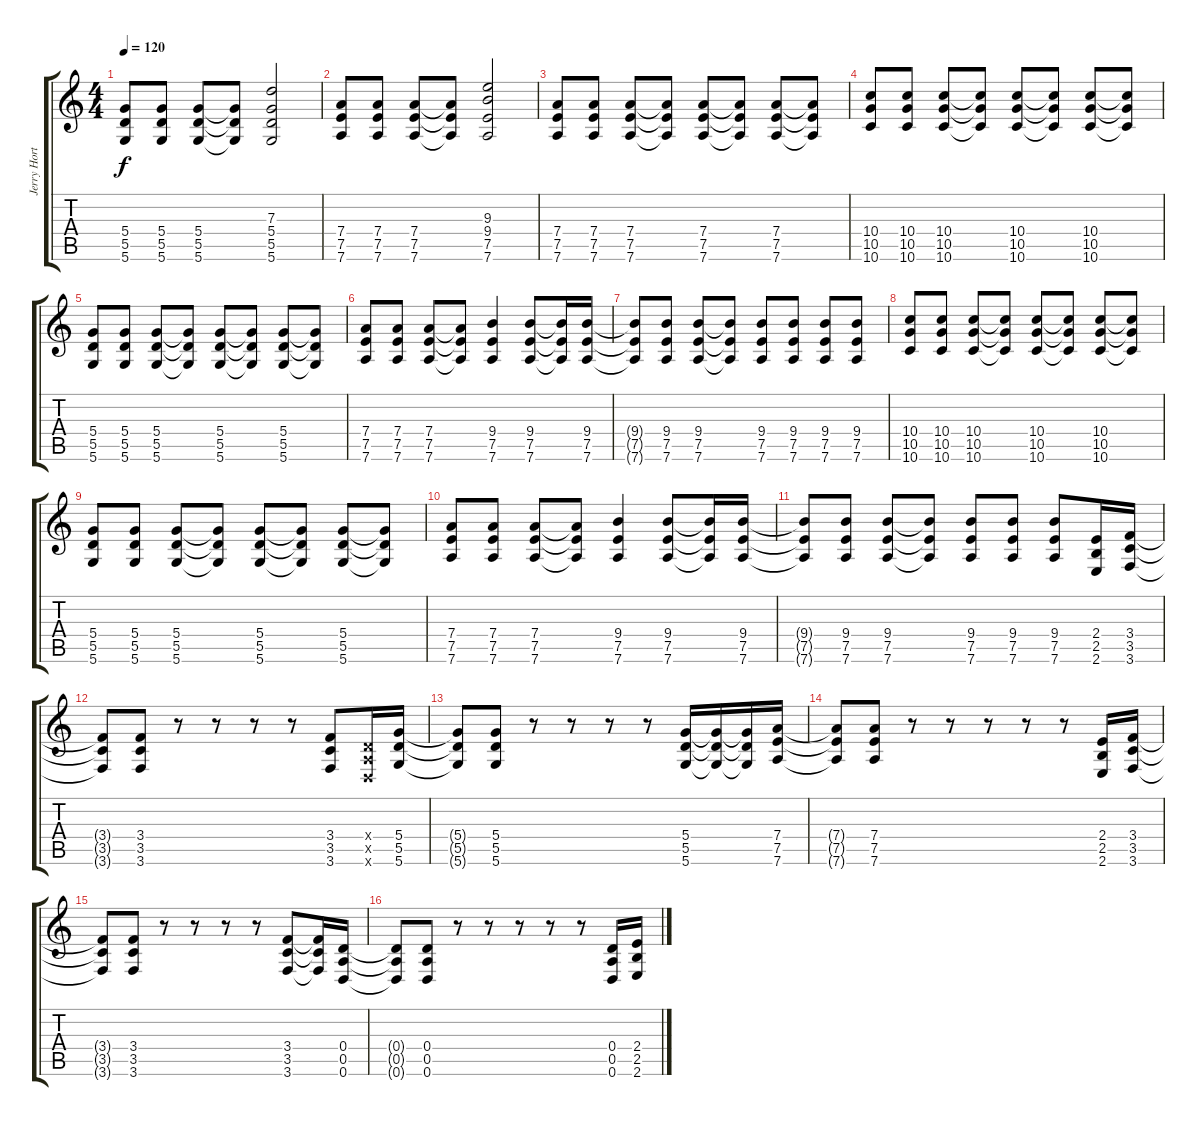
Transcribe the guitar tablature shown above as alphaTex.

\track ("Jerry Horton (Guitar)" "Jerry Hort") {instrument distortionguitar}
\staff {score tabs}
\tuning (E4 B3 G3 D3 A2 D2) {hide}
\ts (4 4)
\tempo 120
\clef g2
\ks c
(5.4 5.5 5.6).8{dy f} (5.4 5.5 5.6).8 (5.4 5.5 5.6).8 (5.4{t} 5.5{t} 5.6{t}).8 (7.3 5.4 5.5 5.6).2 |
(7.4 7.5 7.6).8 (7.4 7.5 7.6).8 (7.4 7.5 7.6).8 (7.4{t} 7.5{t} 7.6{t}).8 (9.3 9.4 7.5 7.6).2 |
(7.4 7.5 7.6).8 (7.4 7.5 7.6).8 (7.4 7.5 7.6).8 (7.4{t} 7.5{t} 7.6{t}).8 (7.4 7.5 7.6).8 (7.4{t} 7.5{t} 7.6{t}).8 (7.4 7.5 7.6).8 (7.4{t} 7.5{t} 7.6{t}).8 |
(10.4 10.5 10.6).8 (10.4 10.5 10.6).8 (10.4 10.5 10.6).8 (10.4{t} 10.5{t} 10.6{t}).8 (10.4 10.5 10.6).8 (10.4{t} 10.5{t} 10.6{t}).8 (10.4 10.5 10.6).8 (10.4{t} 10.5{t} 10.6{t}).8 |
(5.4 5.5 5.6).8 (5.4 5.5 5.6).8 (5.4 5.5 5.6).8 (5.4{t} 5.5{t} 5.6{t}).8 (5.4 5.5 5.6).8 (5.4{t} 5.5{t} 5.6{t}).8 (5.4 5.5 5.6).8 (5.4{t} 5.5{t} 5.6{t}).8 |
(7.4 7.5 7.6).8 (7.4 7.5 7.6).8 (7.4 7.5 7.6).8 (7.4{t} 7.5{t} 7.6{t}).8 (9.4 7.5 7.6).4 (9.4 7.5 7.6).8 (9.4{t} 7.5{t} 7.6{t}).16 (9.4 7.5 7.6).16 |
(9.4{t} 7.5{t} 7.6{t}).8 (9.4 7.5 7.6).8 (9.4 7.5 7.6).8 (9.4{t} 7.5{t} 7.6{t}).8 (9.4 7.5 7.6).8 (9.4 7.5 7.6).8 (9.4 7.5 7.6).8 (9.4 7.5 7.6).8 |
(10.4 10.5 10.6).8 (10.4 10.5 10.6).8 (10.4 10.5 10.6).8 (10.4{t} 10.5{t} 10.6{t}).8 (10.4 10.5 10.6).8 (10.4{t} 10.5{t} 10.6{t}).8 (10.4 10.5 10.6).8 (10.4{t} 10.5{t} 10.6{t}).8 |
(5.4 5.5 5.6).8 (5.4 5.5 5.6).8 (5.4 5.5 5.6).8 (5.4{t} 5.5{t} 5.6{t}).8 (5.4 5.5 5.6).8 (5.4{t} 5.5{t} 5.6{t}).8 (5.4 5.5 5.6).8 (5.4{t} 5.5{t} 5.6{t}).8 |
(7.4 7.5 7.6).8 (7.4 7.5 7.6).8 (7.4 7.5 7.6).8 (7.4{t} 7.5{t} 7.6{t}).8 (9.4 7.5 7.6).4 (9.4 7.5 7.6).8 (9.4{t} 7.5{t} 7.6{t}).16 (9.4 7.5 7.6).16 |
(9.4{t} 7.5{t} 7.6{t}).8 (9.4 7.5 7.6).8 (9.4 7.5 7.6).8 (9.4{t} 7.5{t} 7.6{t}).8 (9.4 7.5 7.6).8 (9.4 7.5 7.6).8 (9.4 7.5 7.6).8 (2.4 2.5 2.6).16 (3.4 3.5 3.6).16 |
(3.4{t} 3.5{t} 3.6{t}).8 (3.4 3.5 3.6).8 r.8 r.8 r.8 r.8 (3.4 3.5 3.6).8 (0.4{x} 0.5{x} 0.6{x}).16 (5.4 5.5 5.6).16 |
(5.4{t} 5.5{t} 5.6{t}).8 (5.4 5.5 5.6).8 r.8 r.8 r.8 r.8 (5.4 5.5 5.6).16 (5.4{t} 5.5{t} 5.6{t}).16 (5.4{t} 5.5{t} 5.6{t}).16 (7.4 7.5 7.6).16 |
(7.4{t} 7.5{t} 7.6{t}).8 (7.4 7.5 7.6).8 r.8 r.8 r.8 r.8 r.8 (2.4 2.5 2.6).16 (3.4 3.5 3.6).16 |
(3.4{t} 3.5{t} 3.6{t}).8 (3.4 3.5 3.6).8 r.8 r.8 r.8 r.8 (3.4 3.5 3.6).8 (3.4{t} 3.5{t} 3.6{t}).16 (0.4 0.5 0.6).16 |
(0.4{t} 0.5{t} 0.6{t}).8 (0.4 0.5 0.6).8 r.8 r.8 r.8 r.8 r.8 (0.4 0.5 0.6).16 (2.4 2.5 2.6).16
